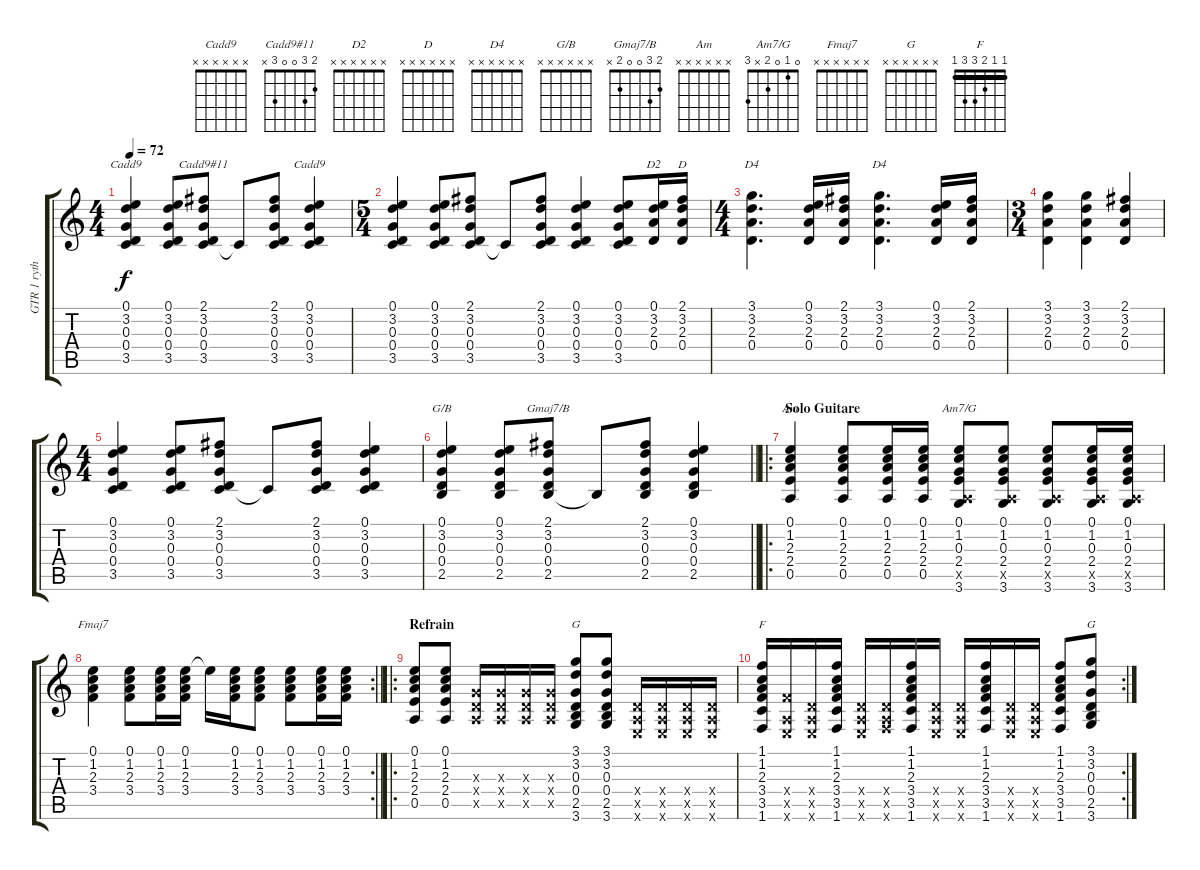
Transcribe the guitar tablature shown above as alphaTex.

\track ("GTR 1 rythm Classique" "GTR 1 ryth") {instrument acousticguitarnylon}
\staff {score tabs}
\tuning (E4 B3 G3 D3 A2 E2) {hide}
\chord ("Cadd9" 0 3 0 0 3 x)
\chord ("Cadd9#11" 2 3 0 0 3 x)
\chord ("Cadd9" x x x x x x)
\chord ("D2" x x x x x x)
\chord ("D" x x x x x x)
\chord ("D4" 3 3 2 0 x x)
\chord ("D4" x x x x x x)
\chord ("G/B" x x x x x x)
\chord ("Gmaj7/B" 2 3 0 0 2 x)
\chord ("Am" x x x x x x)
\chord ("Am7/G" 0 1 0 2 x 3)
\chord ("Fmaj7" x x x x x x)
\chord ("G" 3 3 0 0 2 3) {barre 3}
\chord ("F" 1 1 2 3 3 1) {barre 1}
\chord ("G" x x x x x x)
\ts (4 4)
\tempo 72
\clef g2
\ks c
(0.1 3.2 0.3 0.4 3.5).4{ch "Cadd9" dy f} (0.1 3.2 0.3 0.4 3.5).8 (2.1 3.2 0.3 0.4 3.5).8{ch "Cadd9#11"} 3.5{t}.8 (2.1 3.2 0.3 0.4 3.5).8 (0.1 3.2 0.3 0.4 3.5).4{ch "Cadd9"} |
\ts (5 4)
(0.1 3.2 0.3 0.4 3.5).4 (0.1 3.2 0.3 0.4 3.5).8 (2.1 3.2 0.3 0.4 3.5).8 3.5{t}.8 (2.1 3.2 0.3 0.4 3.5).8 (0.1 3.2 0.3 0.4 3.5).4 (0.1 3.2 0.3 0.4 3.5).8 (0.1 3.2 2.3 0.4).16{ch "D2"} (2.1 3.2 2.3 0.4).16{ch "D"} |
\ts (4 4)
(3.1 3.2 2.3 0.4).4{d ch "D4"} (0.1 3.2 2.3 0.4).16 (2.1 3.2 2.3 0.4).16 (3.1 3.2 2.3 0.4).4{d ch "D4"} (0.1 3.2 2.3 0.4).16 (2.1 3.2 2.3 0.4).16 |
\ts (3 4)
(3.1 3.2 2.3 0.4).4 (3.1 3.2 2.3 0.4).4 (2.1 3.2 2.3 0.4).4 |
\ts (4 4)
(0.1 3.2 0.3 0.4 3.5).4 (0.1 3.2 0.3 0.4 3.5).8 (2.1 3.2 0.3 0.4 3.5).8 3.5{t}.8 (2.1 3.2 0.3 0.4 3.5).8 (0.1 3.2 0.3 0.4 3.5).4 |
\barLineRight lightlight
(0.1 3.2 0.3 0.4 2.5).4{ch "G/B"} (0.1 3.2 0.3 0.4 2.5).8 (2.1 3.2 0.3 0.4 2.5).8{ch "Gmaj7/B"} 2.5{t}.8 (2.1 3.2 0.3 0.4 2.5).8 (0.1 3.2 0.3 0.4 2.5).4 |
\ro
\section ("" "Solo Guitare")
(0.1 1.2 2.3 2.4 0.5).4{ch "Am"} (0.1 1.2 2.3 2.4 0.5).8 (0.1 1.2 2.3 2.4 0.5).16 (0.1 1.2 2.3 2.4 0.5).16 (0.1 1.2 0.3 2.4 0.5{x} 3.6).8{ch "Am7/G"} (0.1 1.2 0.3 2.4 0.5{x} 3.6).8 (0.1 1.2 0.3 2.4 0.5{x} 3.6).8 (0.1 1.2 0.3 2.4 0.5{x} 3.6).16 (0.1 1.2 0.3 2.4 0.5{x} 3.6).16 |
\rc 2
\barLineRight lightlight
(0.1 1.2 2.3 3.4).4{ch "Fmaj7"} (0.1 1.2 2.3 3.4).8 (0.1 1.2 2.3 3.4).16 (0.1 1.2 2.3 3.4).16 0.1{t}.16 (0.1 1.2 2.3 3.4).16 (0.1 1.2 2.3 3.4).8 (0.1 1.2 2.3 3.4).8 (0.1 1.2 2.3 3.4).16 (0.1 1.2 2.3 3.4).16 |
\ro
\section ("" "Refrain")
(0.1 1.2 2.3 2.4 0.5).8 (0.1 1.2 2.3 2.4 0.5).8 (0.3{x} 0.4{x} 0.5{x}).16 (0.3{x} 0.4{x} 0.5{x}).16 (0.3{x} 0.4{x} 0.5{x}).16 (0.3{x} 0.4{x} 0.5{x}).16 (3.1 3.2 0.3 0.4 2.5 3.6).8{ch "G"} (3.1 3.2 0.3 0.4 2.5 3.6).8 (0.4{x} 0.5{x} 0.6{x}).16 (0.4{x} 0.5{x} 0.6{x}).16 (0.4{x} 0.5{x} 0.6{x}).16 (0.4{x} 0.5{x} 0.6{x}).16 |
\rc 2
(1.1 1.2 2.3 3.4 3.5 1.6).16{ch "F"} (3.4{x} 0.5{x} 0.6{x}).16 (0.4{x} 0.5{x} 0.6{x}).16 (1.1 1.2 2.3 3.4 3.5 1.6).16 (0.4{x} 0.5{x} 0.6{x}).16 (0.4{x} 0.5{x} 1.6{x}).16 (1.1 1.2 2.3 3.4 3.5 1.6).16 (0.4{x} 0.5{x} 0.6{x}).16 (0.4{x} 0.5{x} 0.6{x}).16 (1.1 1.2 2.3 3.4 3.5 1.6).16 (0.4{x} 0.5{x} 0.6{x}).16 (0.4{x} 0.5{x} 0.6{x}).16 (1.1 1.2 2.3 3.4 3.5 1.6).8 (3.1 3.2 0.3 0.4 2.5 3.6).8{ch "G"}
